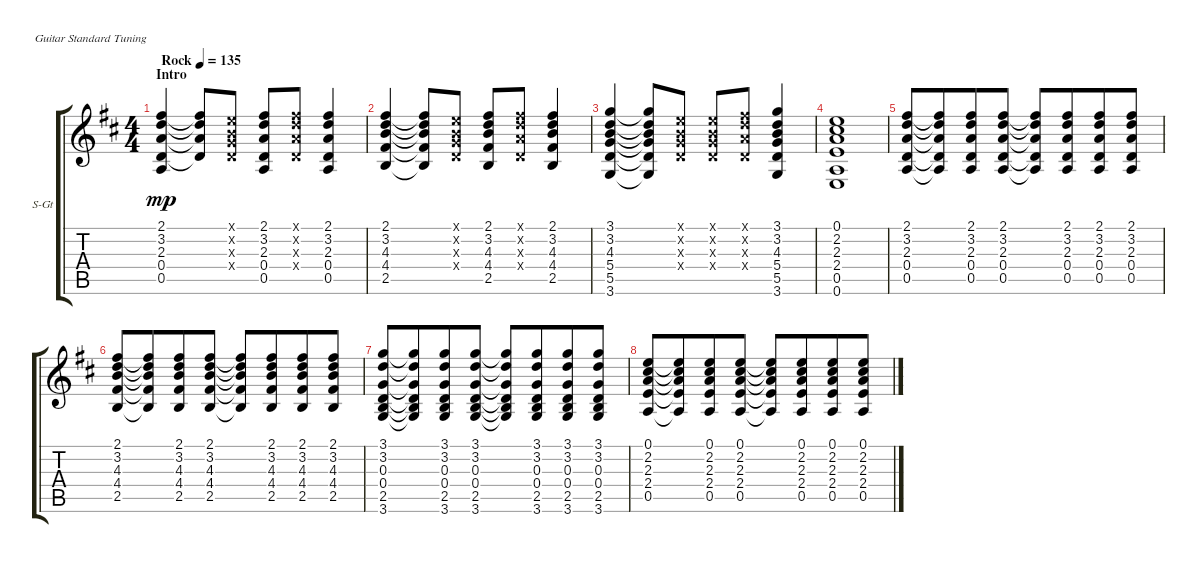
\defaultSystemsLayout 4
\bracketExtendMode groupsimilarinstruments
\firstSystemTrackNameOrientation horizontal
\otherSystemsTrackNameOrientation horizontal
\track ("Steel Guitar" "S-Gt") {instrument acousticguitarsteel}
\staff {score tabs}
\tuning (E4 B3 G3 D3 A2 E2)
\ts (4 4)
\beaming (8 4 4)
\section ("" "Intro")
\tempo (135 "Rock")
\clef g2
\scale
1.13871
\ks d
(2.1 3.2 2.3 0.4 0.5).4{dy mp instrument acousticguitarsteel} (2.1{t} 3.2{t} 2.3{t} 0.4{t}).8 (0.2{x} 0.3{x} 0.4{x} 0.1{x}).8 (2.1 3.2 2.3 0.4 0.5).8 (2.1{x} 3.2{x} 2.3{x} 0.4{x}).8 (2.1 3.2 2.3 0.4 0.5).4 |
\scale
0.930643 (2.5 4.4 4.3 3.2 2.1).4 (2.5{t} 4.4{t} 4.3{t} 3.2{t} 2.1{t}).8 (0.2{x} 0.3{x} 0.4{x} 0.1{x}).8 (2.5 4.4 4.3 3.2 2.1).8 (2.1{x} 3.2{x} 2.3{x} 0.4{x}).8 (2.5 4.4 4.3 3.2 2.1).4 |
\scale
0.930643 (3.6 5.5 5.4 4.3 3.2 3.1).4 (3.6{t} 5.5{t} 5.4{t} 4.3{t} 3.2{t} 3.1{t}).8 (0.2{x} 0.3{x} 0.4{x} 0.1{x}).8 (0.2{x} 0.3{x} 0.4{x} 0.1{x}).8 (2.1{x} 3.2{x} 2.3{x} 0.4{x}).8 (3.6 5.5 5.4 4.3 3.2 3.1).4 |
\scale
1.07818 (0.5 2.4 2.3 2.2 0.1 0.6).1 |
\scale
0.960908 (0.5 0.4 2.3 3.2 2.1).8 (0.5{t} 0.4{t} 2.3{t} 3.2{t} 2.1{t}).8 (0.5 0.4 2.3 3.2 2.1).8 (0.5 0.4 2.3 3.2 2.1).8 (0.5{t} 0.4{t} 2.3{t} 3.2{t} 2.1{t}).8 (0.5 0.4 2.3 3.2 2.1).8 (0.5 0.4 2.3 3.2 2.1).8 (0.5 0.4 2.3 3.2 2.1).8 |
\scale
0.960908 (2.5 4.4 4.3 3.2 2.1).8 (2.5{t} 4.4{t} 4.3{t} 3.2{t} 2.1{t}).8 (2.5 4.4 4.3 3.2 2.1).8 (2.5 4.4 4.3 3.2 2.1).8 (2.5{t} 4.4{t} 4.3{t} 3.2{t} 2.1{t}).8 (2.5 4.4 4.3 3.2 2.1).8 (2.5 4.4 4.3 3.2 2.1).8 (2.5 4.4 4.3 3.2 2.1).8 |
\scale
1.07818 (2.5 0.4 0.3 3.2 3.1 3.6).8 (2.5{t} 0.4{t} 0.3{t} 3.2{t} 3.1{t} 3.6{t}).8 (2.5 0.4 0.3 3.2 3.1 3.6).8 (2.5 0.4 0.3 3.2 3.1 3.6).8 (2.5{t} 0.4{t} 0.3{t} 3.2{t} 3.1{t} 3.6{t}).8 (2.5 0.4 0.3 3.2 3.1 3.6).8 (2.5 0.4 0.3 3.2 3.1 3.6).8 (2.5 0.4 0.3 3.2 3.1 3.6).8 |
\scale
0.960908 (0.5 2.4 2.3 2.2 0.1).8 (0.5{t} 2.4{t} 2.3{t} 2.2{t} 0.1{t}).8 (0.5 2.4 2.3 2.2 0.1).8 (0.5 2.4 2.3 2.2 0.1).8 (0.5{t} 2.4{t} 2.3{t} 2.2{t} 0.1{t}).8 (0.5 2.4 2.3 2.2 0.1).8 (0.5 2.4 2.3 2.2 0.1).8 (0.5 2.4 2.3 2.2 0.1).8 |
\scale
0.960908 |
\scale
1.07818 |
\scale
0.960908 |
\scale
0.960908 |
\scale
1.07818 |
\scale
0.960908 |
\scale
0.960908 |
\scale
1.07818
